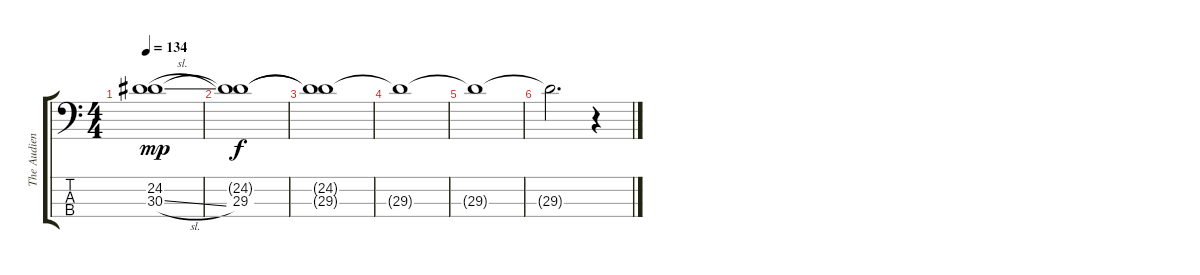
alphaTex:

\track ("The Audience" "The Audien") {instrument applause}
\staff {score tabs}
\tuning (G2 D2 A1 E1) {hide}
\ts (4 4)
\tempo 134
\clef f4
\ks c
(24.2 30.3{sl}).1{dy mp} |
(24.2{t} 29.3).1{dy f} |
(24.2{t} 29.3{t}).1 |
29.3{t}.1 |
29.3{t}.1{volume 11} |
29.3{t}.2{d} r.4
